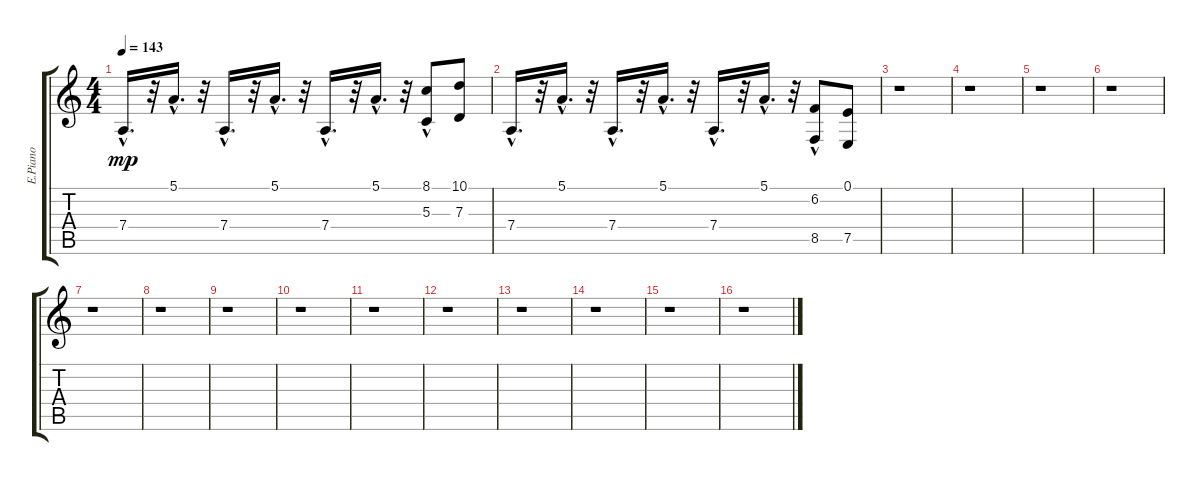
\track ("E.Piano  " "E.Piano  ") {instrument electricgrandpiano}
\staff {score tabs}
\tuning (E4 B3 G3 D3 A2 E2) {hide}
\ts (4 4)
\tempo 143
\clef g2
\ks c
7.4{hac}.16{d dy mp} r.32 5.1{hac}.16{d} r.32 7.4{hac}.16{d} r.32 5.1{hac}.16{d} r.32 7.4{hac}.16{d} r.32 5.1{hac}.16{d} r.32 (8.1 5.3{hac}).8 (10.1 7.3).8 |
7.4{hac}.16{d} r.32 5.1{hac}.16{d} r.32 7.4{hac}.16{d} r.32 5.1{hac}.16{d} r.32 7.4{hac}.16{d} r.32 5.1{hac}.16{d} r.32 (6.2 8.5{hac}).8 (0.1 7.5).8 |
r.1 |
r.1 |
r.1 |
r.1 |
r.1 |
r.1 |
r.1 |
r.1 |
r.1 |
r.1 |
r.1 |
r.1 |
r.1 |
r.1
